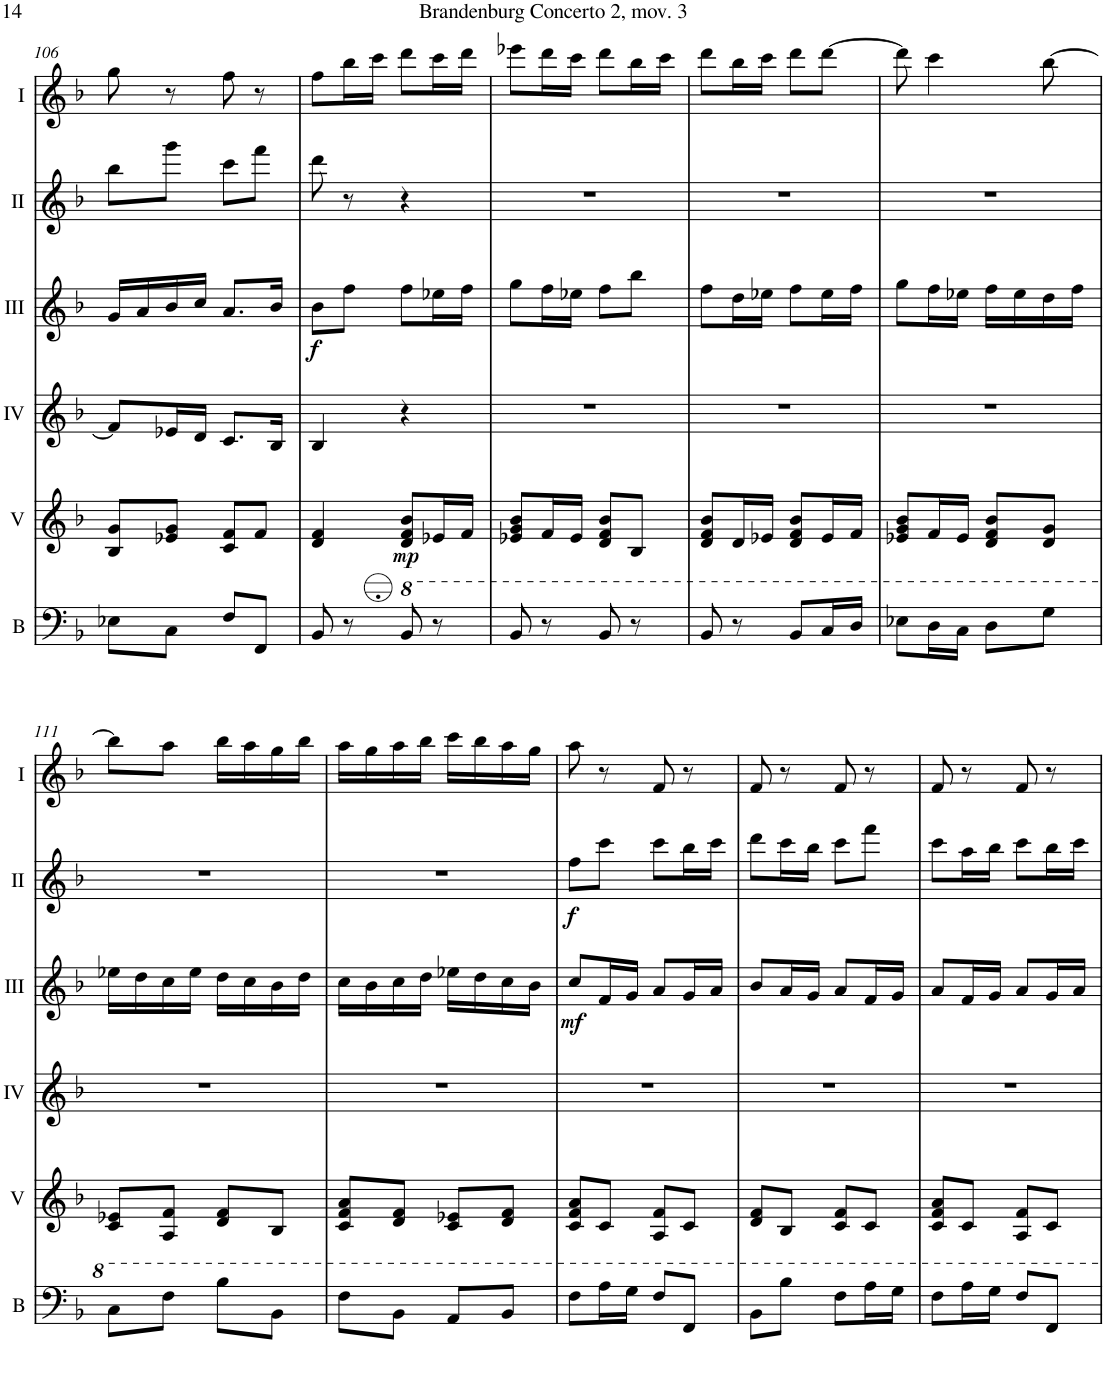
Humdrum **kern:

**kern	**kern	**dynam	**kern	**kern	**dynam	**kern	**dynam	**kern
*part6	*part5	*part5	*part4	*part3	*part3	*part2	*part2	*part1
*staff6	*staff5	*staff5	*staff4	*staff3	*staff3	*staff2	*staff2	*staff1
*I"Bass	*I"Acc. 5	*	*I"Acc. 4	*I"Acc. 3	*	*I"Acc. 2	*	*I"Acc. 1
*I'B	*	*	*	*	*	*	*	*
!!LO:PB:g=z
*clefF4	*clefG2	*	*clefG2	*clefG2	*	*clefG2	*	*clefG2
*Trd7c12	*	*	*	*	*	*	*	*
*k[b-]	*k[b-]	*	*k[b-]	*k[b-]	*	*k[b-]	*	*k[b-]
*M2/4	*M2/4	*	*M2/4	*M2/4	*	*M2/4	*	*M2/4
=106	=106	=106	=106	=106	=106	=106	=106	=106
8E-X\L	8B-/ 8g/L	.	8f/L]	16g/LL	.	8bb-\L	.	8gg\
.	.	.	.	16a/	.	.	.	.
8C\J	8e-X/ 8g/J	.	16e-X/L	16b-/	.	8ggg\J	.	8r
.	.	.	16d/JJ	16cc/JJ	.	.	.	.
8F/L	8c/ 8f/L	.	8.c/L	8.a/L	.	8ccc\L	.	8ff\
8FF/J	8f/J	.	.	.	.	8fff\J	.	8r
.	.	.	16B-/Jk	16b-/Jk	.	.	.	.
=107	=107	=107	=107	=107	=107	=107	=107	=107
!	!	!	!	!	!LO:DY:b	!	!	!
8BB-/	4d/ 4f/	.	4B-/	8b-\L	f	8ddd\	.	8ff\L
8r	.	.	.	8ff\J	.	8r	.	16bb-\L
.	.	.	.	.	.	.	.	16ccc\JJ
!	!	!LO:DY:b	!	!	!	!	!	!
8B-/	8d/ 8f/ 8b-/L	mp	4r	8ff\L	.	4r	.	8ddd\L
8r	16e-X/L	.	.	16ee-X\L	.	.	.	16ccc\L
.	16f/JJ	.	.	16ff\JJ	.	.	.	16ddd\JJ
=108	=108	=108	=108	=108	=108	=108	=108	=108
8B-/	8e-X/ 8g/ 8b-/L	.	2r	8gg\L	.	2r	.	8eee-X\L
8r	16f/L	.	.	16ff\L	.	.	.	16ddd\L
.	16e-/JJ	.	.	16ee-X\JJ	.	.	.	16ccc\JJ
8B-/	8d/ 8f/ 8b-/L	.	.	8ff\L	.	.	.	8ddd\L
8r	8B-/J	.	.	8bb-\J	.	.	.	16bb-\L
.	.	.	.	.	.	.	.	16ccc\JJ
=109	=109	=109	=109	=109	=109	=109	=109	=109
8B-/	8d/ 8f/ 8b-/L	.	2r	8ff\L	.	2r	.	8ddd\L
8r	16d/L	.	.	16dd\L	.	.	.	16bb-\L
.	16e-X/JJ	.	.	16ee-X\JJ	.	.	.	16ccc\JJ
8B-/L	8d/ 8f/ 8b-/L	.	.	8ff\L	.	.	.	8ddd\L
16c/L	16e-/L	.	.	16ee-\L	.	.	.	[8ddd\J
16d/JJ	16f/JJ	.	.	16ff\JJ	.	.	.	.
=110	=110	=110	=110	=110	=110	=110	=110	=110
8e-X\L	8e-X/ 8g/ 8b-/L	.	2r	8gg\L	.	2r	.	8ddd\]
16d\L	16f/L	.	.	16ff\L	.	.	.	4ccc\
16c\JJ	16e-/JJ	.	.	16ee-X\JJ	.	.	.	.
8d\L	8d/ 8f/ 8b-/L	.	.	16ff\LL	.	.	.	.
.	.	.	.	16ee-\	.	.	.	.
8g\J	8d/ 8g/J	.	.	16dd\	.	.	.	[8bb-\
.	.	.	.	16ff\JJ	.	.	.	.
!!LO:LB:g=z
=111	=111	=111	=111	=111	=111	=111	=111	=111
8c\L	8c/ 8e-X/L	.	2r	16ee-X\LL	.	2r	.	8bb-\L]
.	.	.	.	16dd\	.	.	.	.
8f\J	8A/ 8f/J	.	.	16cc\	.	.	.	8aa\J
.	.	.	.	16ee-\JJ	.	.	.	.
8b-\L	8d/ 8f/L	.	.	16dd\LL	.	.	.	16bb-\LL
.	.	.	.	16cc\	.	.	.	16aa\
8B-\J	8B-/J	.	.	16b-\	.	.	.	16gg\
.	.	.	.	16dd\JJ	.	.	.	16bb-\JJ
=112	=112	=112	=112	=112	=112	=112	=112	=112
8f\L	8c/ 8f/ 8a/L	.	2r	16cc\LL	.	2r	.	16aa\LL
.	.	.	.	16b-\	.	.	.	16gg\
8B-\J	8d/ 8f/J	.	.	16cc\	.	.	.	16aa\
.	.	.	.	16dd\JJ	.	.	.	16bb-\JJ
8A/L	8c/ 8e-X/L	.	.	16ee-X\LL	.	.	.	16ccc\LL
.	.	.	.	16dd\	.	.	.	16bb-\
8B-/J	8d/ 8f/J	.	.	16cc\	.	.	.	16aa\
.	.	.	.	16b-\JJ	.	.	.	16gg\JJ
=113	=113	=113	=113	=113	=113	=113	=113	=113
!	!	!	!	!	!LO:DY:b	!	!LO:DY:b	!
8f\L	8c/ 8f/ 8a/L	.	2r	8cc/L	mf	8ff\L	f	8aa\
16a\L	8c/J	.	.	16f/L	.	8ccc\J	.	8r
16g\JJ	.	.	.	16g/JJ	.	.	.	.
8f/L	8A/ 8f/L	.	.	8a/L	.	8ccc\L	.	8f/
8F/J	8c/J	.	.	16g/L	.	16bb-\L	.	8r
.	.	.	.	16a/JJ	.	16ccc\JJ	.	.
=114	=114	=114	=114	=114	=114	=114	=114	=114
8B-\L	8d/ 8f/L	.	2r	8b-/L	.	8ddd\L	.	8f/
8b-\J	8B-/J	.	.	16a/L	.	16ccc\L	.	8r
.	.	.	.	16g/JJ	.	16bb-\JJ	.	.
8f\L	8c/ 8f/L	.	.	8a/L	.	8ccc\L	.	8f/
16a\L	8c/J	.	.	16f/L	.	8fff\J	.	8r
16g\JJ	.	.	.	16g/JJ	.	.	.	.
=115	=115	=115	=115	=115	=115	=115	=115	=115
8f\L	8c/ 8f/ 8a/L	.	2r	8a/L	.	8ccc\L	.	8f/
16a\L	8c/J	.	.	16f/L	.	16aa\L	.	8r
16g\JJ	.	.	.	16g/JJ	.	16bb-\JJ	.	.
8f/L	8A/ 8f/L	.	.	8a/L	.	8ccc\L	.	8f/
8F/J	8c/J	.	.	16g/L	.	16bb-\L	.	8r
.	.	.	.	16a/JJ	.	16ccc\JJ	.	.
=	=	=	=	=	=	=	=	=
*-	*-	*-	*-	*-	*-	*-	*-	*-
